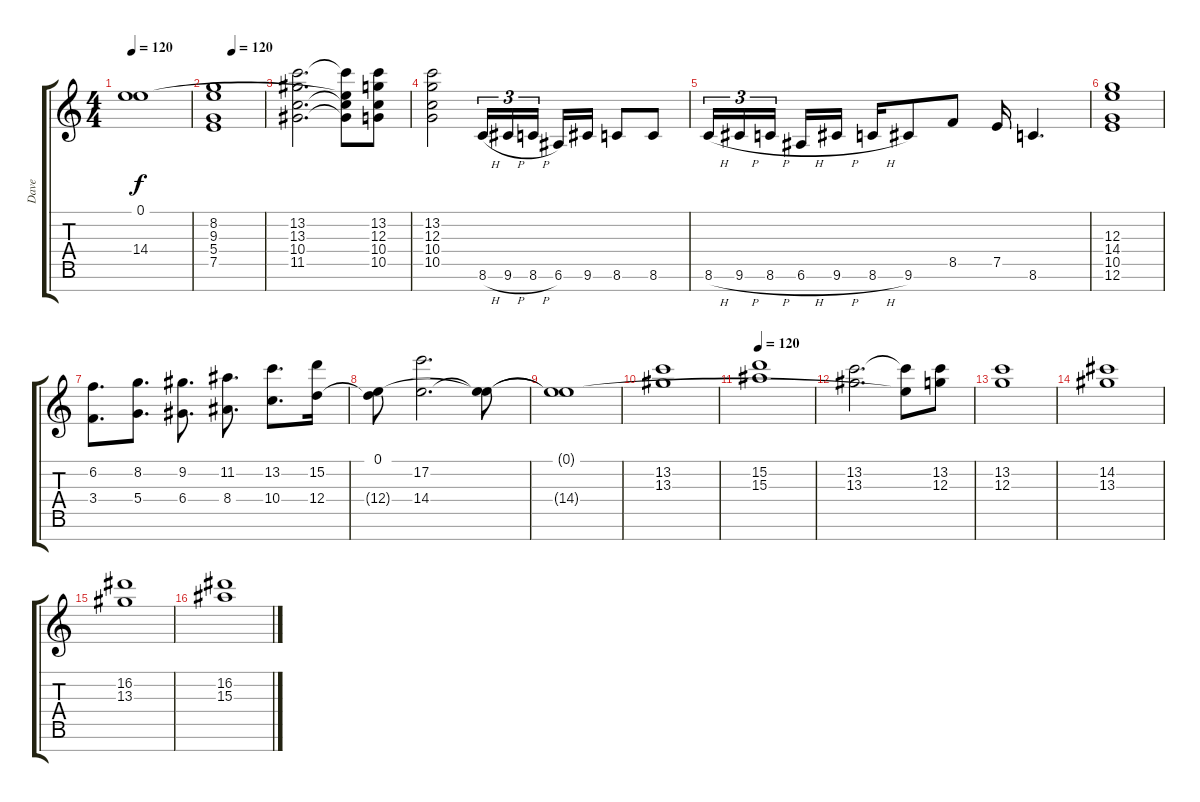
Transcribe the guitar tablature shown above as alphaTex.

\track ("Dave" "Dave") {instrument distortionguitar}
\staff {score tabs}
\tuning (E4 B3 G3 D3 A2 E2 B1) {hide}
\ts (4 4)
\tempo 120
\clef g2
\ks c
(0.1{t} 14.4{t}).1{dy f} |
\tempo (120 0.375)
(8.2 9.3 5.4 7.5).1 |
(13.2 13.3 10.4 11.5).2{d} (0.1{t} 13.2{t} 10.4{t} 11.5{t}).8 (13.2 12.3 10.4 10.5).8 |
(13.2 12.3 10.4 10.5).2 8.6{h}.16{tu (3 2)} 9.6{h}.16{tu (3 2)} 8.6{h}.16{tu (3 2) beam splitsecondary} 6.6.16 9.6.16 8.6.8 8.6.8 |
8.6{h}.16{tu (3 2)} 9.6{h}.16{tu (3 2)} 8.6{h}.16{tu (3 2) beam splitsecondary} 6.6{h}.16 9.6{h}.16 8.6{h}.16 9.6.8 8.5.8 7.5.16 8.6.4{d} |
(12.3 14.4 10.5 12.6).1 |
(6.2 3.4).8{d} (8.2 5.4).8{d} (9.2 6.4).8{d} (11.2 8.4).8{d} (13.2 10.4).8{d} (15.2 12.4).16 |
(0.1 12.4{t}).8 (17.2 14.4).2{d} (0.1{t} 14.4{t}).8 |
(0.1{t} 14.4{t}).1 |
(13.2 13.3).1 |
\tempo 120
(15.2 15.3).1 |
(13.2 13.3).2{d} (0.1{t} 13.2{t}).8 (13.2 12.3).8 |
(13.2 12.3).1 |
(14.2 13.3).1 |
(16.2 13.3).1 |
(16.2 15.3).1
